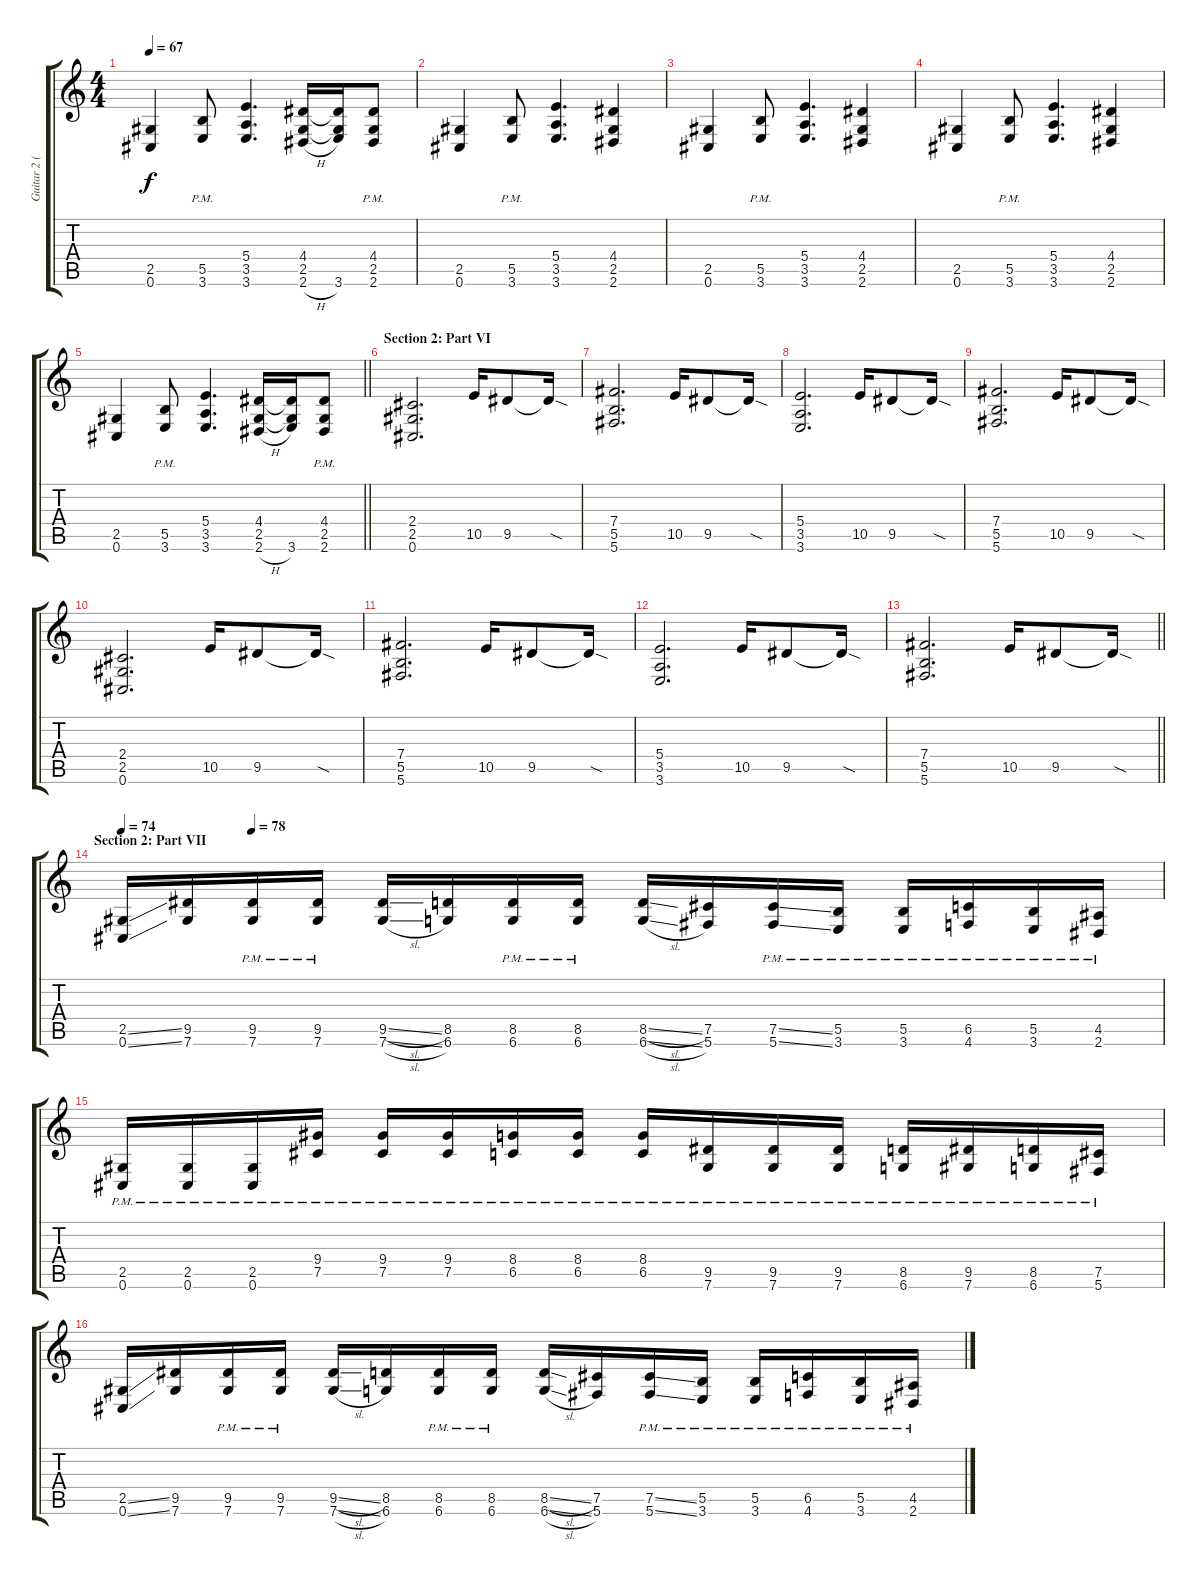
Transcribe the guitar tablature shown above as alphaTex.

\track ("Guitar 2 (Distortion)" "Guitar 2 (") {instrument distortionguitar}
\staff {score tabs}
\tuning (Db4 Ab3 E3 B2 Gb2 Db2) {hide}
\ts (4 4)
\tempo 67
\clef g2
\ks c
(2.5 0.6).4{dy f} (5.5{pm} 3.6{pm}).8 (5.4 3.5 3.6).4{d} (4.4 2.5 2.6{h}).16 (4.4{t} 2.5{t} 3.6).16 (4.4{pm} 2.5{pm} 2.6{pm}).8 |
(2.5 0.6).4 (5.5{pm} 3.6{pm}).8 (5.4 3.5 3.6).4{d} (4.4 2.5 2.6).4 |
(2.5 0.6).4 (5.5{pm} 3.6{pm}).8 (5.4 3.5 3.6).4{d} (4.4 2.5 2.6).4 |
(2.5 0.6).4 (5.5{pm} 3.6{pm}).8 (5.4 3.5 3.6).4{d} (4.4 2.5 2.6).4 |
\barLineRight lightlight
(2.5 0.6).4 (5.5{pm} 3.6{pm}).8 (5.4 3.5 3.6).4{d} (4.4 2.5 2.6{h}).16 (4.4{t} 2.5{t} 3.6).16 (4.4{pm} 2.5{pm} 2.6{pm}).8 |
\section ("" "Section 2: Part VI")
(2.4 2.5 0.6).2{d} 10.5.16 9.5.8 9.5{sod t}.16 |
(7.4 5.5 5.6).2{d} 10.5.16 9.5.8 9.5{sod t}.16 |
(5.4 3.5 3.6).2{d} 10.5.16 9.5.8 9.5{sod t}.16 |
(7.4 5.5 5.6).2{d} 10.5.16 9.5.8 9.5{sod t}.16 |
(2.4 2.5 0.6).2{d} 10.5.16 9.5.8 9.5{sod t}.16 |
(7.4 5.5 5.6).2{d} 10.5.16 9.5.8 9.5{sod t}.16 |
(5.4 3.5 3.6).2{d} 10.5.16 9.5.8 9.5{sod t}.16 |
\barLineRight lightlight
(7.4 5.5 5.6).2{d} 10.5.16 9.5.8 9.5{sod t}.16 |
\section ("" "Section 2: Part VII")
\tempo 74
\tempo (78 0.125)
(2.5{ss} 0.6{ss}).16 (9.5 7.6).16 (9.5{pm} 7.6{pm}).16 (9.5{pm} 7.6{pm}).16 (9.5{sl} 7.6{sl}).16 (8.5 6.6).16 (8.5{pm} 6.6{pm}).16 (8.5{pm} 6.6{pm}).16 (8.5{sl} 6.6{sl}).16 (7.5 5.6).16 (7.5{ss pm} 5.6{ss pm}).16 (5.5{pm} 3.6{pm}).16 (5.5{pm} 3.6{pm}).16 (6.5{pm} 4.6{pm}).16 (5.5{pm} 3.6{pm}).16 (4.5{pm} 2.6{pm}).16 |
(2.5{pm} 0.6{pm}).16 (2.5{pm} 0.6{pm}).16 (2.5{pm} 0.6{pm}).16 (9.4{pm} 7.5{pm}).16 (9.4{pm} 7.5{pm}).16 (9.4{pm} 7.5{pm}).16 (8.4{pm} 6.5{pm}).16 (8.4{pm} 6.5{pm}).16 (8.4{pm} 6.5{pm}).16 (9.5{pm} 7.6{pm}).16 (9.5{pm} 7.6{pm}).16 (9.5{pm} 7.6{pm}).16 (8.5{pm} 6.6{pm}).16 (9.5{pm} 7.6{pm}).16 (8.5{pm} 6.6{pm}).16 (7.5{pm} 5.6{pm}).16 |
(2.5{ss} 0.6{ss}).16 (9.5 7.6).16 (9.5{pm} 7.6{pm}).16 (9.5{pm} 7.6{pm}).16 (9.5{sl} 7.6{sl}).16 (8.5 6.6).16 (8.5{pm} 6.6{pm}).16 (8.5{pm} 6.6{pm}).16 (8.5{sl} 6.6{sl}).16 (7.5 5.6).16 (7.5{ss pm} 5.6{ss pm}).16 (5.5{pm} 3.6{pm}).16 (5.5{pm} 3.6{pm}).16 (6.5{pm} 4.6{pm}).16 (5.5{pm} 3.6{pm}).16 (4.5{pm} 2.6{pm}).16
